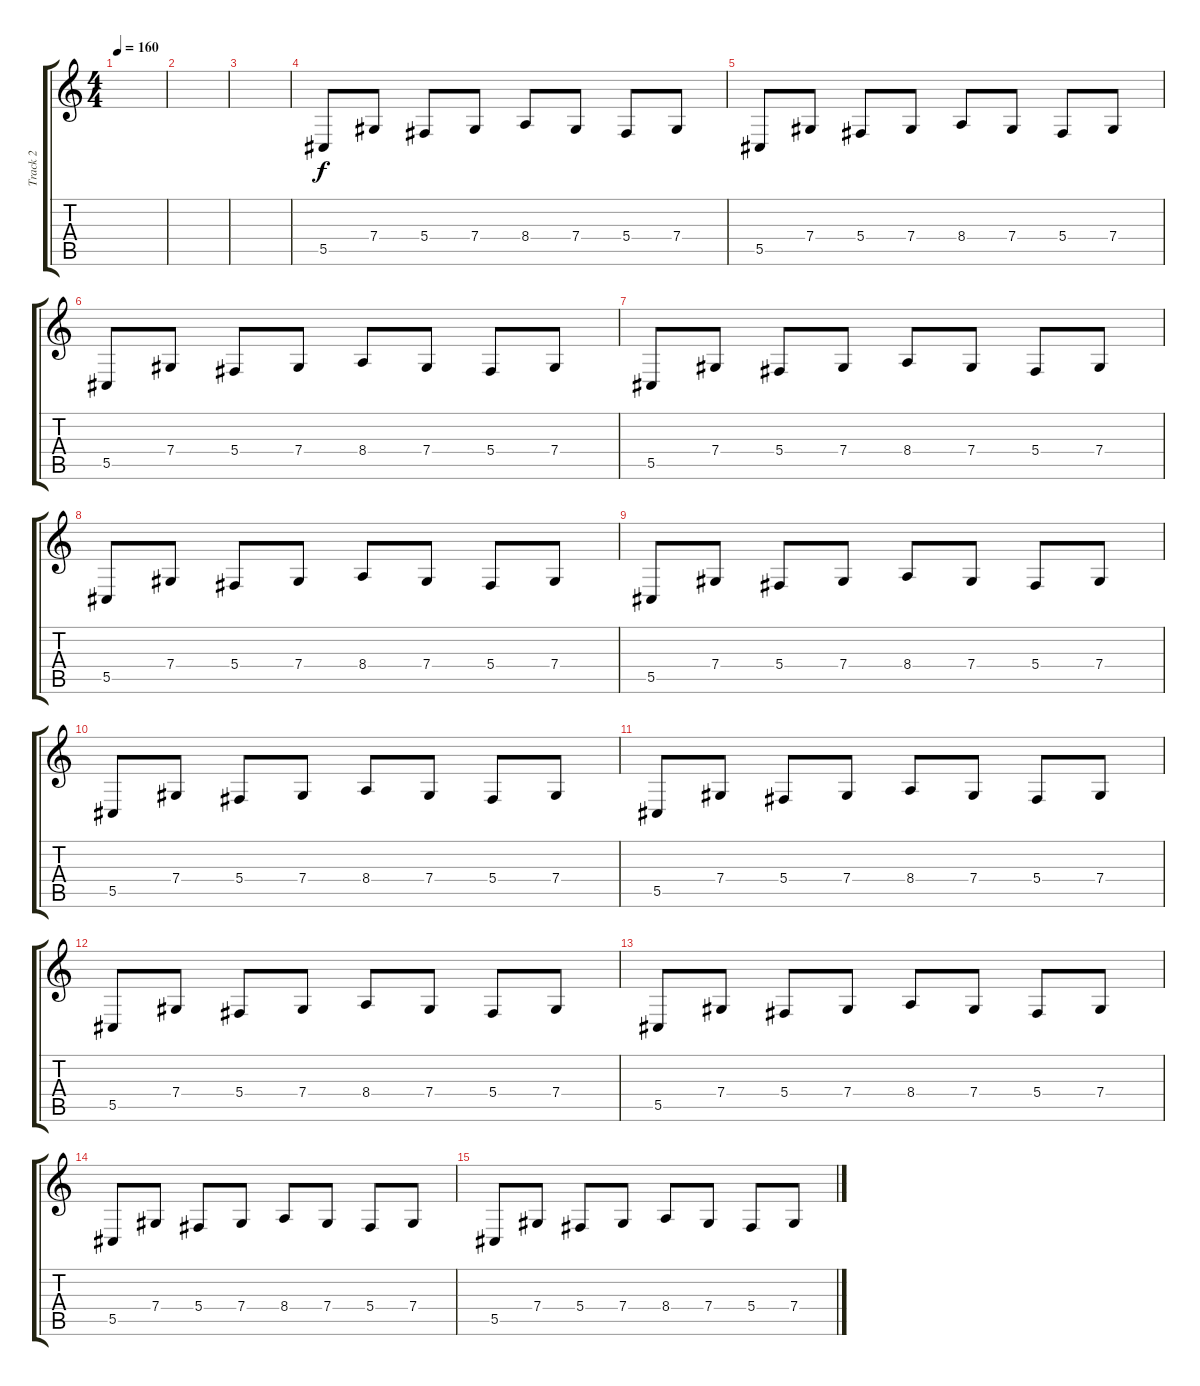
\track ("Track 2" "Track 2") {instrument reedorgan}
\staff {score tabs}
\tuning (Eb4 Bb3 Gb3 Db3 Ab2 Db2) {hide}
\ts (4 4)
\tempo 160
\clef g2
\ks c
|
|
|
5.5.8 7.4.8 5.4.8 7.4.8 8.4.8 7.4.8 5.4.8 7.4.8 |
5.5.8 7.4.8 5.4.8 7.4.8 8.4.8 7.4.8 5.4.8 7.4.8 |
5.5.8 7.4.8 5.4.8 7.4.8 8.4.8 7.4.8 5.4.8 7.4.8 |
5.5.8 7.4.8 5.4.8 7.4.8 8.4.8 7.4.8 5.4.8 7.4.8 |
5.5.8 7.4.8 5.4.8 7.4.8 8.4.8 7.4.8 5.4.8 7.4.8 |
5.5.8 7.4.8 5.4.8 7.4.8 8.4.8 7.4.8 5.4.8 7.4.8 |
5.5.8 7.4.8 5.4.8 7.4.8 8.4.8 7.4.8 5.4.8 7.4.8 |
5.5.8 7.4.8 5.4.8 7.4.8 8.4.8 7.4.8 5.4.8 7.4.8 |
5.5.8 7.4.8 5.4.8 7.4.8 8.4.8 7.4.8 5.4.8 7.4.8 |
5.5.8 7.4.8 5.4.8 7.4.8 8.4.8 7.4.8 5.4.8 7.4.8 |
5.5.8 7.4.8 5.4.8 7.4.8 8.4.8 7.4.8 5.4.8 7.4.8 |
5.5.8 7.4.8 5.4.8 7.4.8 8.4.8 7.4.8 5.4.8 7.4.8
